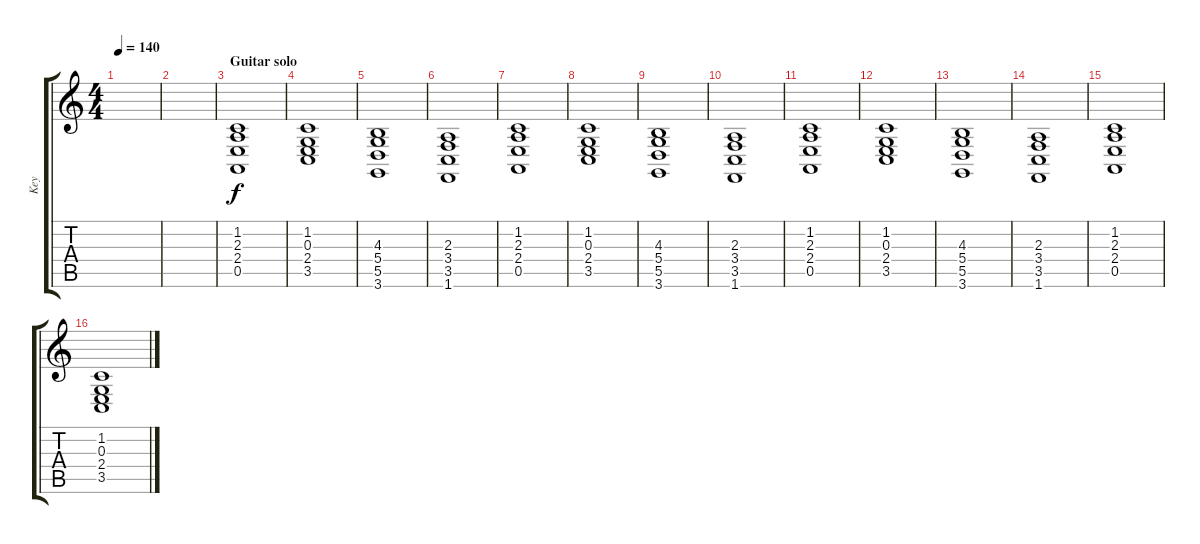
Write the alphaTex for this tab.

\track ("Key" "Key") {instrument pad2warm}
\staff {score tabs}
\tuning (E4 B3 G3 D3 A2 E2) {hide}
\ts (4 4)
\tempo 140
\clef g2
\ks c
|
|
\section ("" "Guitar solo")
(1.2 2.3 2.4 0.5).1{instrument shakuhachi} |
(1.2 0.3 2.4 3.5).1 |
(4.3 5.4 5.5 3.6).1 |
(2.3 3.4 3.5 1.6).1 |
(1.2 2.3 2.4 0.5).1 |
(1.2 0.3 2.4 3.5).1 |
(4.3 5.4 5.5 3.6).1 |
(2.3 3.4 3.5 1.6).1 |
(1.2 2.3 2.4 0.5).1 |
(1.2 0.3 2.4 3.5).1 |
(4.3 5.4 5.5 3.6).1 |
(2.3 3.4 3.5 1.6).1 |
(1.2 2.3 2.4 0.5).1 |
(1.2 0.3 2.4 3.5).1
